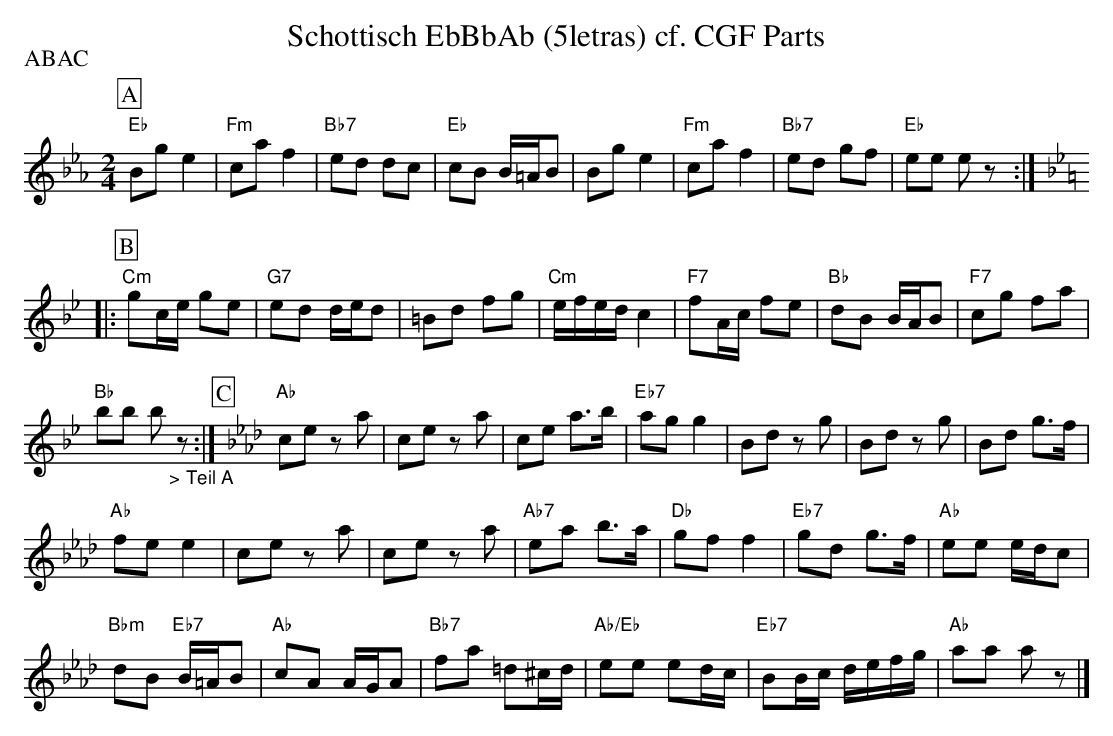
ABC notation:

X:1
T:Schottisch EbBbAb (5letras) cf. CGF Parts
P:ABAC
M:2/4
L:1/8
K:Ebmaj%%MIDI gchordon
[P:A] "Eb"Bge2 | "Fm"caf2 | "Bb7"ed dc | "Eb"cB B/2=A/2B | Bge2 | "Fm"caf2 | "Bb7"ed gf | "Eb"ee ez :: [P:B] [K:Bbmaj]
"Cm"gc/2e/2 ge | "G7"ed d/2e/2d | =Bd fg | "Cm"e/2f/2e/2d/2c2 | "F7"fA/2c/2 fe | "Bb"dB B/2A/2B | "F7"cg fa |
"Bb"bb b"_> Teil A"z :| [P:C] [K:Abmaj] "Ab"ce za | ce za | ce a>b | "Eb7"agg2 | Bd zg | Bd zg | Bd g>f |
"Ab"fee2 | ce za | ce za | "Ab7"ea b>a | "Db"gff2 | "Eb7"gd g>f | "Ab"ee e/2d/2c |
"Bbm"dB "Eb7"B/2=A/2B | "Ab"cA A/2G/2A | "Bb7"fa =d^c/2d/2 | "Ab/Eb"ee ed/2c/2 | "Eb7"BB/2c/2 d/2e/2f/2g/2 | "Ab"aa az |]
